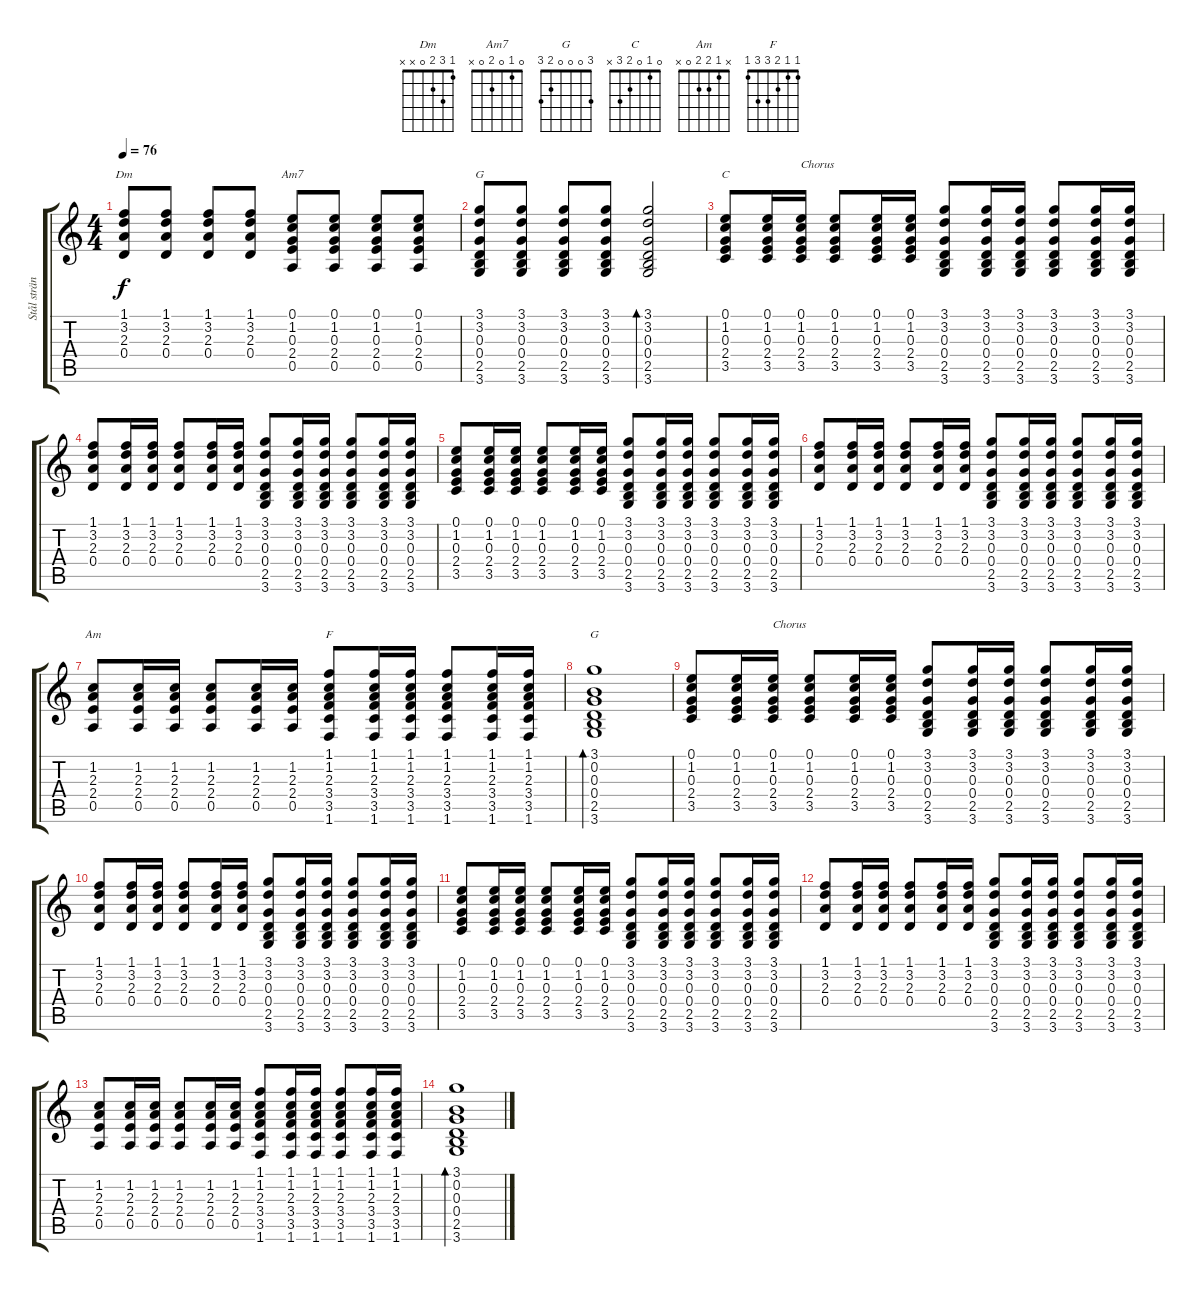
\track ("Stål strängad akustisk" "Stål strän") {instrument acousticguitarsteel}
\staff {score tabs}
\tuning (E4 B3 G3 D3 A2 E2) {hide}
\chord ("Dm" 1 3 2 0 x x)
\chord ("Am7" 0 1 0 2 0 x)
\chord ("G" 3 3 0 0 2 3)
\chord ("C" 0 1 0 2 3 x)
\chord ("Am" x 1 2 2 0 x)
\chord ("F" 1 1 2 3 3 1)
\chord ("G" 3 0 0 0 2 3)
\ts (4 4)
\tempo 76
\clef g2
\ks c
(1.1 3.2 2.3 0.4).8{ch "Dm" dy f} (1.1 3.2 2.3 0.4).8 (1.1 3.2 2.3 0.4).8 (1.1 3.2 2.3 0.4).8 (0.1 1.2 0.3 2.4 0.5).8{ch "Am7"} (0.1 1.2 0.3 2.4 0.5).8 (0.1 1.2 0.3 2.4 0.5).8 (0.1 1.2 0.3 2.4 0.5).8 |
(3.1 3.2 0.3 0.4 2.5 3.6).8{ch "G"} (3.1 3.2 0.3 0.4 2.5 3.6).8 (3.1 3.2 0.3 0.4 2.5 3.6).8 (3.1 3.2 0.3 0.4 2.5 3.6).8 (3.1 3.2 0.3 0.4 2.5 3.6).2{bd 120} |
(0.1 1.2 0.3 2.4 3.5).8{ch "C"} (0.1 1.2 0.3 2.4 3.5).16 (0.1 1.2 0.3 2.4 3.5).16{txt "Chorus"} (0.1 1.2 0.3 2.4 3.5).8 (0.1 1.2 0.3 2.4 3.5).16 (0.1 1.2 0.3 2.4 3.5).16 (3.1 3.2 0.3 0.4 2.5 3.6).8 (3.1 3.2 0.3 0.4 2.5 3.6).16 (3.1 3.2 0.3 0.4 2.5 3.6).16 (3.1 3.2 0.3 0.4 2.5 3.6).8 (3.1 3.2 0.3 0.4 2.5 3.6).16 (3.1 3.2 0.3 0.4 2.5 3.6).16 |
(1.1 3.2 2.3 0.4).8 (1.1 3.2 2.3 0.4).16 (1.1 3.2 2.3 0.4).16 (1.1 3.2 2.3 0.4).8 (1.1 3.2 2.3 0.4).16 (1.1 3.2 2.3 0.4).16 (3.1 3.2 0.3 0.4 2.5 3.6).8 (3.1 3.2 0.3 0.4 2.5 3.6).16 (3.1 3.2 0.3 0.4 2.5 3.6).16 (3.1 3.2 0.3 0.4 2.5 3.6).8 (3.1 3.2 0.3 0.4 2.5 3.6).16 (3.1 3.2 0.3 0.4 2.5 3.6).16 |
(0.1 1.2 0.3 2.4 3.5).8 (0.1 1.2 0.3 2.4 3.5).16 (0.1 1.2 0.3 2.4 3.5).16 (0.1 1.2 0.3 2.4 3.5).8 (0.1 1.2 0.3 2.4 3.5).16 (0.1 1.2 0.3 2.4 3.5).16 (3.1 3.2 0.3 0.4 2.5 3.6).8 (3.1 3.2 0.3 0.4 2.5 3.6).16 (3.1 3.2 0.3 0.4 2.5 3.6).16 (3.1 3.2 0.3 0.4 2.5 3.6).8 (3.1 3.2 0.3 0.4 2.5 3.6).16 (3.1 3.2 0.3 0.4 2.5 3.6).16 |
(1.1 3.2 2.3 0.4).8 (1.1 3.2 2.3 0.4).16 (1.1 3.2 2.3 0.4).16 (1.1 3.2 2.3 0.4).8 (1.1 3.2 2.3 0.4).16 (1.1 3.2 2.3 0.4).16 (3.1 3.2 0.3 0.4 2.5 3.6).8 (3.1 3.2 0.3 0.4 2.5 3.6).16 (3.1 3.2 0.3 0.4 2.5 3.6).16 (3.1 3.2 0.3 0.4 2.5 3.6).8 (3.1 3.2 0.3 0.4 2.5 3.6).16 (3.1 3.2 0.3 0.4 2.5 3.6).16 |
(1.2 2.3 2.4 0.5).8{ch "Am"} (1.2 2.3 2.4 0.5).16 (1.2 2.3 2.4 0.5).16 (1.2 2.3 2.4 0.5).8 (1.2 2.3 2.4 0.5).16 (1.2 2.3 2.4 0.5).16 (1.1 1.2 2.3 3.4 3.5 1.6).8{ch "F"} (1.1 1.2 2.3 3.4 3.5 1.6).16 (1.1 1.2 2.3 3.4 3.5 1.6).16 (1.1 1.2 2.3 3.4 3.5 1.6).8 (1.1 1.2 2.3 3.4 3.5 1.6).16 (1.1 1.2 2.3 3.4 3.5 1.6).16 |
(3.1 0.2 0.3 0.4 2.5 3.6).1{bd 120 ch "G"} |
(0.1 1.2 0.3 2.4 3.5).8 (0.1 1.2 0.3 2.4 3.5).16 (0.1 1.2 0.3 2.4 3.5).16{txt "Chorus"} (0.1 1.2 0.3 2.4 3.5).8 (0.1 1.2 0.3 2.4 3.5).16 (0.1 1.2 0.3 2.4 3.5).16 (3.1 3.2 0.3 0.4 2.5 3.6).8 (3.1 3.2 0.3 0.4 2.5 3.6).16 (3.1 3.2 0.3 0.4 2.5 3.6).16 (3.1 3.2 0.3 0.4 2.5 3.6).8 (3.1 3.2 0.3 0.4 2.5 3.6).16 (3.1 3.2 0.3 0.4 2.5 3.6).16 |
(1.1 3.2 2.3 0.4).8 (1.1 3.2 2.3 0.4).16 (1.1 3.2 2.3 0.4).16 (1.1 3.2 2.3 0.4).8 (1.1 3.2 2.3 0.4).16 (1.1 3.2 2.3 0.4).16 (3.1 3.2 0.3 0.4 2.5 3.6).8 (3.1 3.2 0.3 0.4 2.5 3.6).16 (3.1 3.2 0.3 0.4 2.5 3.6).16 (3.1 3.2 0.3 0.4 2.5 3.6).8 (3.1 3.2 0.3 0.4 2.5 3.6).16 (3.1 3.2 0.3 0.4 2.5 3.6).16 |
(0.1 1.2 0.3 2.4 3.5).8 (0.1 1.2 0.3 2.4 3.5).16 (0.1 1.2 0.3 2.4 3.5).16 (0.1 1.2 0.3 2.4 3.5).8 (0.1 1.2 0.3 2.4 3.5).16 (0.1 1.2 0.3 2.4 3.5).16 (3.1 3.2 0.3 0.4 2.5 3.6).8 (3.1 3.2 0.3 0.4 2.5 3.6).16 (3.1 3.2 0.3 0.4 2.5 3.6).16 (3.1 3.2 0.3 0.4 2.5 3.6).8 (3.1 3.2 0.3 0.4 2.5 3.6).16 (3.1 3.2 0.3 0.4 2.5 3.6).16 |
(1.1 3.2 2.3 0.4).8 (1.1 3.2 2.3 0.4).16 (1.1 3.2 2.3 0.4).16 (1.1 3.2 2.3 0.4).8 (1.1 3.2 2.3 0.4).16 (1.1 3.2 2.3 0.4).16 (3.1 3.2 0.3 0.4 2.5 3.6).8 (3.1 3.2 0.3 0.4 2.5 3.6).16 (3.1 3.2 0.3 0.4 2.5 3.6).16 (3.1 3.2 0.3 0.4 2.5 3.6).8 (3.1 3.2 0.3 0.4 2.5 3.6).16 (3.1 3.2 0.3 0.4 2.5 3.6).16 |
(1.2 2.3 2.4 0.5).8 (1.2 2.3 2.4 0.5).16 (1.2 2.3 2.4 0.5).16 (1.2 2.3 2.4 0.5).8 (1.2 2.3 2.4 0.5).16 (1.2 2.3 2.4 0.5).16 (1.1 1.2 2.3 3.4 3.5 1.6).8 (1.1 1.2 2.3 3.4 3.5 1.6).16 (1.1 1.2 2.3 3.4 3.5 1.6).16 (1.1 1.2 2.3 3.4 3.5 1.6).8 (1.1 1.2 2.3 3.4 3.5 1.6).16 (1.1 1.2 2.3 3.4 3.5 1.6).16 |
(3.1 0.2 0.3 0.4 2.5 3.6).1{bd 120}
